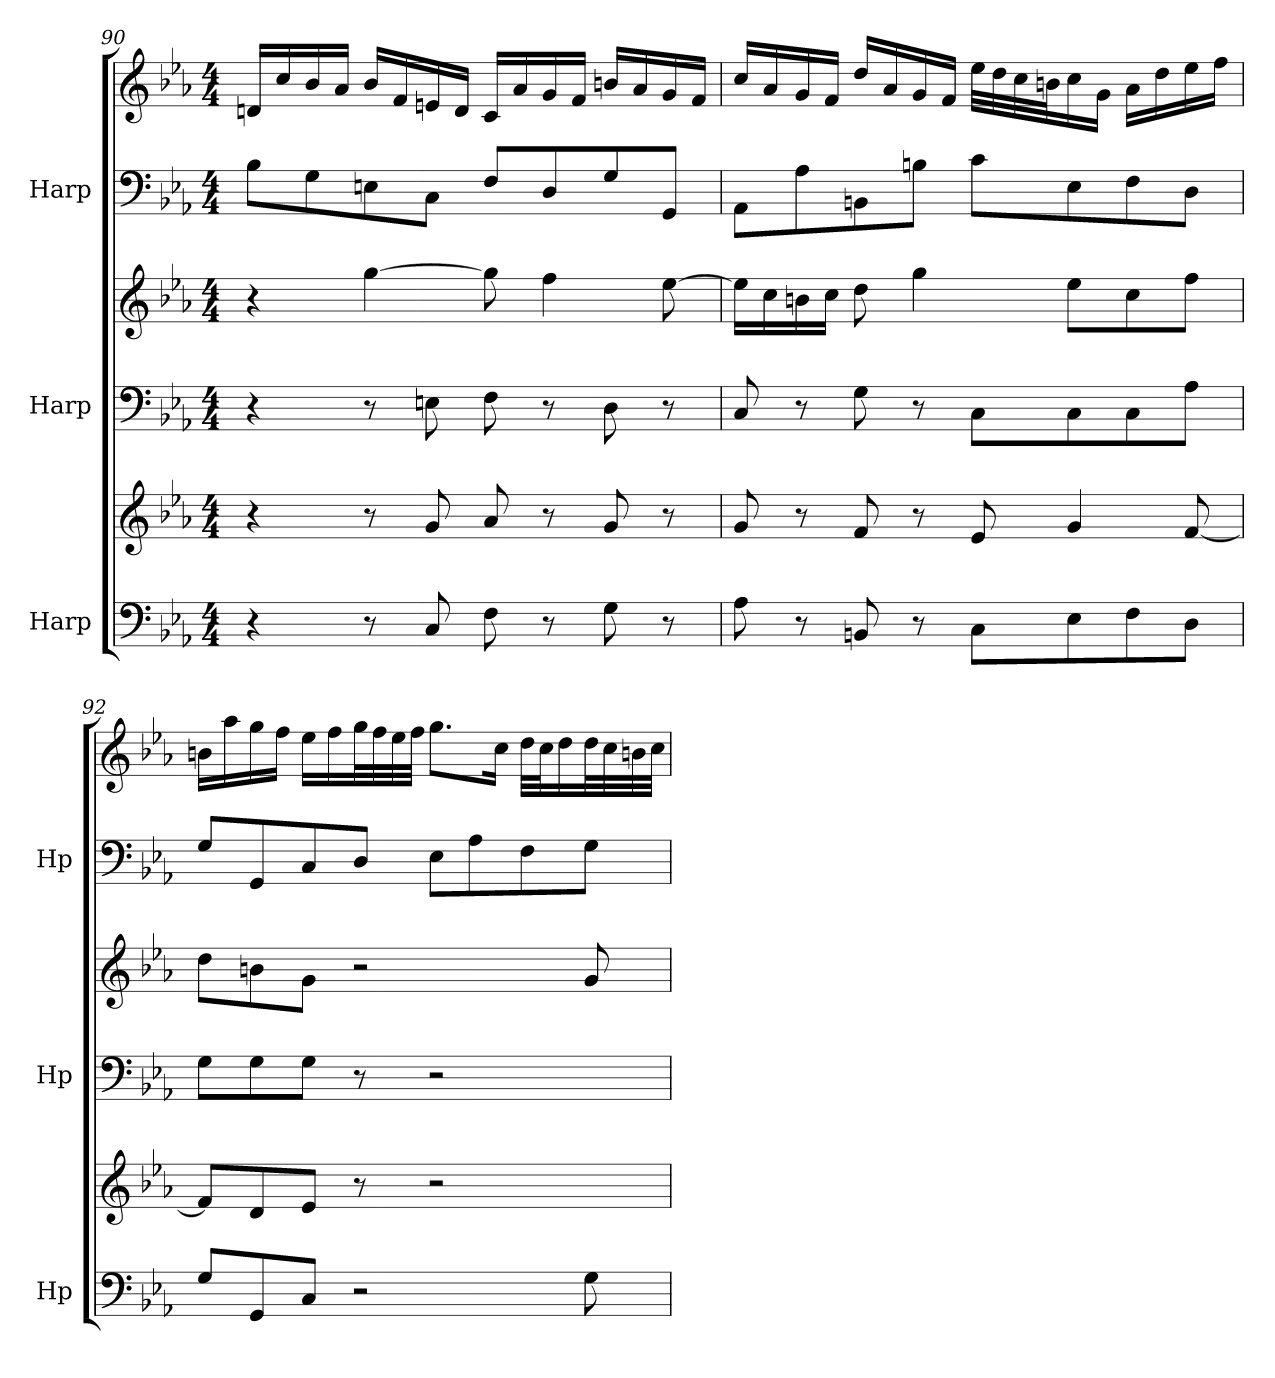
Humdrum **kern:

**kern	**kern	**kern	**kern	**kern	**kern
*part3	*part3	*part2	*part2	*part1	*part1
*staff6	*staff5	*staff4	*staff3	*staff2	*staff1
*I"Harp	*	*I"Harp	*	*I"Harp	*
*I'Hp	*	*I'Hp	*	*I'Hp	*
!!LO:PB:g=z
*clefF4	*clefG2	*clefF4	*clefG2	*clefF4	*clefG2
*k[b-e-a-]	*k[b-e-a-]	*k[b-e-a-]	*k[b-e-a-]	*k[b-e-a-]	*k[b-e-a-]
*M4/4	*M4/4	*M4/4	*M4/4	*M4/4	*M4/4
=90	=90	=90	=90	=90	=90
4r	4r	4r	4r	8B-\L	16dn/LL
.	.	.	.	.	16cc/
.	.	.	.	8G\	16b-/
.	.	.	.	.	16a-/JJ
8r	8r	8r	[4gg\	8En\	16b-/LL
.	.	.	.	.	16f/
8C/	8g/	8En\	.	8C\J	16en/
.	.	.	.	.	16d/JJ
8F\	8a-/	8F\	8gg\]	8F/L	16c/LL
.	.	.	.	.	16a-/
8r	8r	8r	4ff\	8D/	16g/
.	.	.	.	.	16f/JJ
8G\	8g/	8D\	.	8G/	16bn/LL
.	.	.	.	.	16a-/
8r	8r	8r	[8ee-\	8GG/J	16g/
.	.	.	.	.	16f/JJ
=91	=91	=91	=91	=91	=91
8A-\	8g/	8C/	16ee-\LL]	8AA-\L	16cc/LL
.	.	.	16cc\	.	16a-/
8r	8r	8r	16bn\	8A-\	16g/
.	.	.	16cc\JJ	.	16f/JJ
8BBn/	8f/	8G\	8dd\	8BBn\	16dd/LL
.	.	.	.	.	16a-/
8r	8r	8r	4gg\	8Bn\J	16g/
.	.	.	.	.	16f/JJ
8C\L	8e-/	8C\L	.	8c\L	32ee-\LLL
.	.	.	.	.	32dd\
.	.	.	.	.	32cc\
.	.	.	.	.	32bn\J
8E-\	4g/	8C\	8ee-\L	8E-\	16cc\
.	.	.	.	.	16g\JJ
8F\	.	8C\	8cc\	8F\	16a-\LL
.	.	.	.	.	16dd\
8D\J	[8f/	8A-\J	8ff\J	8D\J	16ee-\
.	.	.	.	.	16ff\JJ
!!LO:LB:g=z
=92	=92	=92	=92	=92	=92
8G/L	8f/L]	8G\L	8dd\L	8G/L	16bn\LL
.	.	.	.	.	16aa-\
8GG/	8d/	8G\	8bn\	8GG/	16gg\
.	.	.	.	.	16ff\JJ
8C/J	8e-/J	8G\J	8g\J	8C/	16ee-\LL
.	.	.	.	.	16ff\
2r	8r	8r	2r	8D/J	32gg\L
.	.	.	.	.	32ff\
.	.	.	.	.	32ee-\
.	.	.	.	.	32ff\JJJ
.	2r	2r	.	8E-\L	8.gg\L
.	.	.	.	8A-\	.
.	.	.	.	.	16cc\Jk
.	.	.	.	8F\	32dd\LLL
.	.	.	.	.	32cc\J
.	.	.	.	.	16dd\
8G\	.	.	8g/	8G\J	32dd\L
.	.	.	.	.	32cc\
.	.	.	.	.	32bn\
.	.	.	.	.	32cc\JJJ
=	=	=	=	=	=
*-	*-	*-	*-	*-	*-
